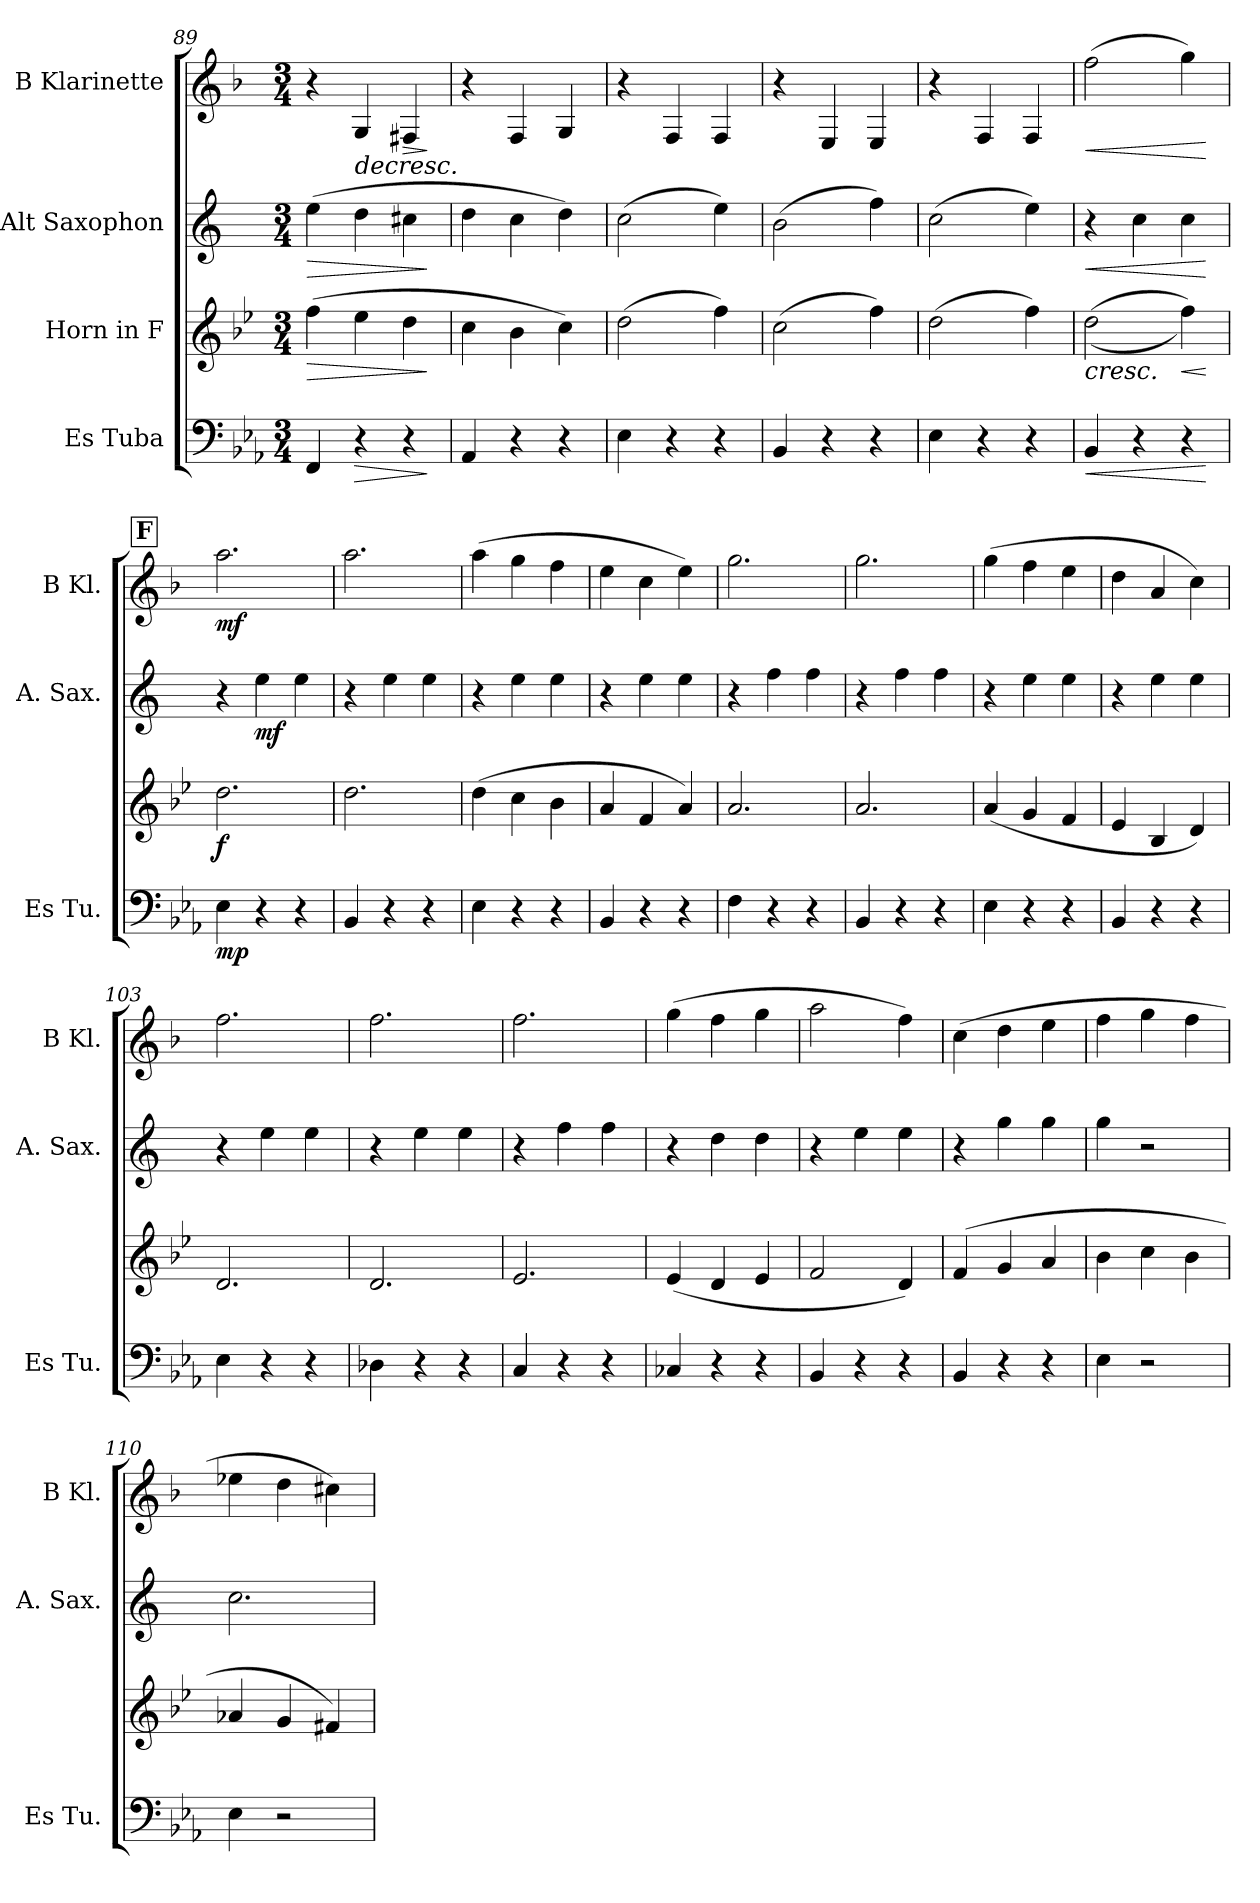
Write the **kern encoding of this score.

**kern	**dynam	**kern	**dynam	**kern	**dynam	**kern	**dynam
*part4	*part4	*part3	*part3	*part2	*part2	*part1	*part1
*staff4	*staff4	*staff3	*staff3	*staff2	*staff2	*staff1	*staff1
*I"Es Tuba	*	*I"Horn in F	*	*I"Alt Saxophon	*	*I"B Klarinette	*
*I'Es Tu.	*	*	*	*I'A. Sax.	*	*I'B Kl.	*
*clefF4	*	*clefG2	*	*clefG2	*	*clefG2	*
*	*	*ITrd4c7	*	*ITrd5c9	*	*ITrd1c2	*
*k[b-e-a-]	*	*k[b-e-a-]	*	*k[b-e-a-]	*	*k[b-e-a-]	*
*M3/4	*	*M3/4	*	*M3/4	*	*M3/4	*
=89	=89	=89	=89	=89	=89	=89	=89
!	!	!	!LO:HP:b	!	!LO:HP:b	!	!
4FF/	.	(4b-\	>	(4g\	>	4r	.
!	!LO:HP:b	!	!	!	!	!	!LO:HP:b
4r	>	4a-\	.	4f\	.	4F/	>
!	!	!	!	!	!	!	!LO:HP:b
4r	.	4g\	.	4en\	.	4En/	>
.	]	.	]	.	]	.	] ]
=90	=90	=90	=90	=90	=90	=90	=90
4AA-/	.	4f\	.	4f\	.	4r	.
4r	.	4e-\	.	4e-\	.	4E-/	.
4r	.	4f\)	.	4f\)	.	4F/	.
=91	=91	=91	=91	=91	=91	=91	=91
4E-\	.	(2g\	.	(2e-\	.	4r	.
4r	.	.	.	.	.	4E-/	.
4r	.	4b-\)	.	4g\)	.	4E-/	.
=92	=92	=92	=92	=92	=92	=92	=92
4BB-/	.	(2f\	.	(2d\	.	4r	.
4r	.	.	.	.	.	4D/	.
4r	.	4b-\)	.	4a-\)	.	4D/	.
=93	=93	=93	=93	=93	=93	=93	=93
4E-\	.	(2g\	.	(2e-\	.	4r	.
4r	.	.	.	.	.	4E-/	.
4r	.	4b-\)	.	4g\)	.	4E-/	.
=94	=94	=94	=94	=94	=94	=94	=94
!	!LO:HP:b	!	!LO:HP:b	!	!LO:HP:b	!	!LO:HP:b
4BB-/	<	((2g\	<	4r	<	(2ee-\	<
4r	.	.	.	4e-\	.	.	.
!	!	!	!LO:HP:b	!	!	!	!
4r	.	4b-\))	<	4e-\	.	4ff\)	.
.	[	.	[ [	.	[	.	[
!!LO:PB:g=z
!!LO:REH:place=s1:a:B:fs=14:t=F
=95	=95	=95	=95	=95	=95	=95	=95
!	!LO:DY:b	!	!LO:DY:b	!	!	!	!LO:DY:b
4E-\	mp	2.g\	f	4r	.	2.gg\	mf
!	!	!	!	!	!LO:DY:b	!	!
4r	.	.	.	4g\	mf	.	.
4r	.	.	.	4g\	.	.	.
=96	=96	=96	=96	=96	=96	=96	=96
4BB-/	.	2.g\	.	4r	.	2.gg\	.
4r	.	.	.	4g\	.	.	.
4r	.	.	.	4g\	.	.	.
=97	=97	=97	=97	=97	=97	=97	=97
4E-\	.	(4g\	.	4r	.	(4gg\	.
4r	.	4f\	.	4g\	.	4ff\	.
4r	.	4e-\	.	4g\	.	4ee-\	.
=98	=98	=98	=98	=98	=98	=98	=98
4BB-/	.	4d/	.	4r	.	4dd\	.
4r	.	4B-/	.	4g\	.	4b-\	.
4r	.	4d/)	.	4g\	.	4dd\)	.
=99	=99	=99	=99	=99	=99	=99	=99
4F\	.	2.d/	.	4r	.	2.ff\	.
4r	.	.	.	4a-\	.	.	.
4r	.	.	.	4a-\	.	.	.
=100	=100	=100	=100	=100	=100	=100	=100
4BB-/	.	2.d/	.	4r	.	2.ff\	.
4r	.	.	.	4a-\	.	.	.
4r	.	.	.	4a-\	.	.	.
=101	=101	=101	=101	=101	=101	=101	=101
4E-\	.	(4d/	.	4r	.	(4ff\	.
4r	.	4c/	.	4g\	.	4ee-\	.
4r	.	4B-/	.	4g\	.	4dd\	.
=102	=102	=102	=102	=102	=102	=102	=102
4BB-/	.	4A-/	.	4r	.	4cc\	.
4r	.	4E-/	.	4g\	.	4g/	.
4r	.	4G/)	.	4g\	.	4b-\)	.
=103	=103	=103	=103	=103	=103	=103	=103
4E-\	.	2.G/	.	4r	.	2.ee-\	.
4r	.	.	.	4g\	.	.	.
4r	.	.	.	4g\	.	.	.
=104	=104	=104	=104	=104	=104	=104	=104
4D-X\	.	2.G/	.	4r	.	2.ee-\	.
4r	.	.	.	4g\	.	.	.
4r	.	.	.	4g\	.	.	.
=105	=105	=105	=105	=105	=105	=105	=105
4C/	.	2.A-/	.	4r	.	2.ee-\	.
4r	.	.	.	4a-\	.	.	.
4r	.	.	.	4a-\	.	.	.
!!LO:LB:g=z
=106	=106	=106	=106	=106	=106	=106	=106
4C-X/	.	(4A-/	.	4r	.	(4ff\	.
4r	.	4G/	.	4f\	.	4ee-\	.
4r	.	4A-/	.	4f\	.	4ff\	.
=107	=107	=107	=107	=107	=107	=107	=107
4BB-/	.	2B-/	.	4r	.	2gg\	.
4r	.	.	.	4g\	.	.	.
4r	.	4G/)	.	4g\	.	4ee-\)	.
=108	=108	=108	=108	=108	=108	=108	=108
4BB-/	.	(4B-/	.	4r	.	(4b-\	.
4r	.	4c/	.	4b-\	.	4cc\	.
4r	.	4d/	.	4b-\	.	4dd\	.
=109	=109	=109	=109	=109	=109	=109	=109
4E-\	.	4e-\	.	4b-\	.	4ee-\	.
2r	.	4f\	.	2r	.	4ff\	.
.	.	4e-\	.	.	.	4ee-\	.
=110	=110	=110	=110	=110	=110	=110	=110
4E-\	.	4d-X/	.	2.e-\	.	4dd-X\	.
2r	.	4c/	.	.	.	4cc\	.
.	.	4Bn/)	.	.	.	4bn\)	.
=	=	=	=	=	=	=	=
*-	*-	*-	*-	*-	*-	*-	*-
